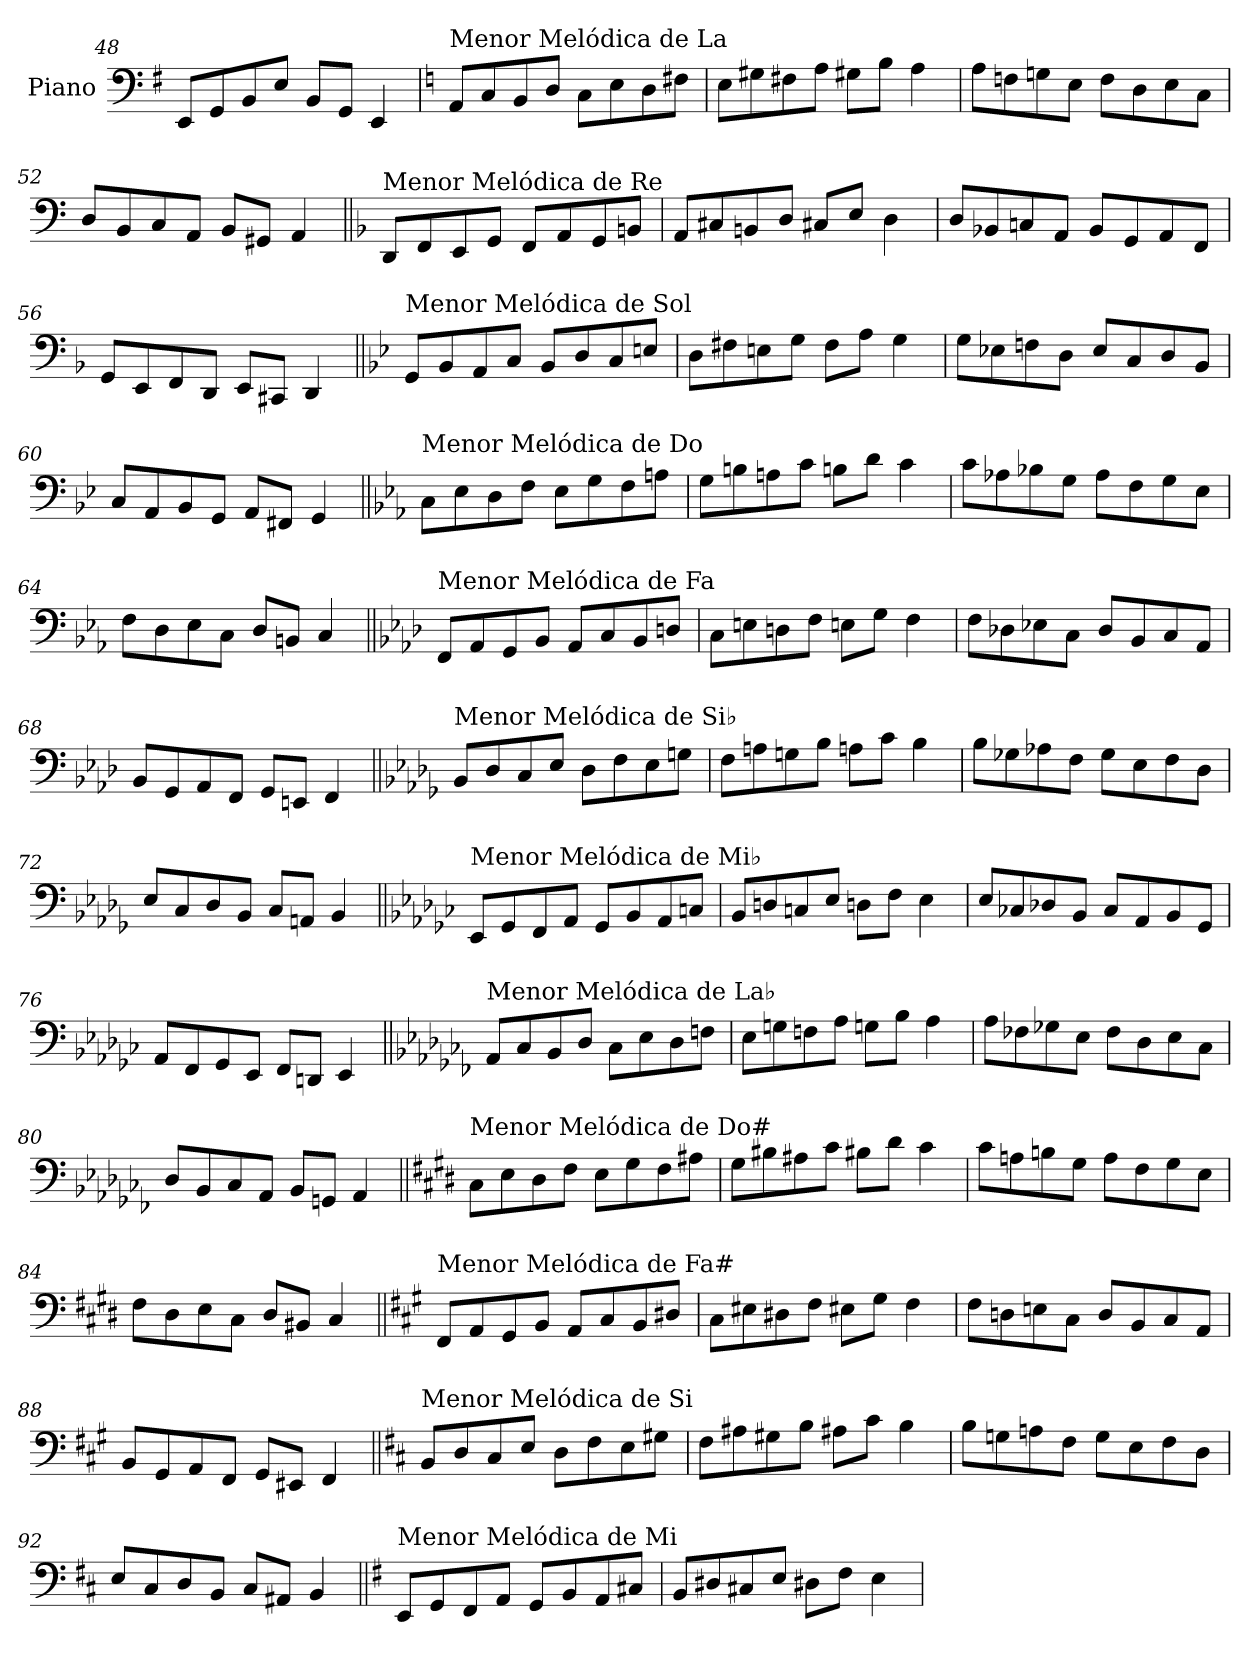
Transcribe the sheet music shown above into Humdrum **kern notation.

**kern
*part1
*staff1
*I"Piano
*I'Pno.
*clefF4
*k[f#]
=48
8EE/L
8GG/
8BB/
8E/J
8BB/L
8GG/J
4EE/
!!LO:PB:g=z
=49
*k[]
!LO:TX:a:t=Menor Melódica de La
8AA/L
8C/
8BB/
8D/J
8C\L
8E\
8D\
8F#X\J
=50
8E\L
8G#X\
8F#X\
8A\J
8G#X\L
8B\J
4A\
=51
8A\L
8Fn\
8Gn\
8E\J
8F\L
8D\
8E\
8C\J
=52
8D/L
8BB/
8C/
8AA/J
8BB/L
8GG#X/J
4AA/
!!LO:LB:g=z
=53||
*k[b-]
!LO:TX:a:t=Menor Melódica de Re
8DD/L
8FF/
8EE/
8GG/J
8FF/L
8AA/
8GG/
8BBn/J
=54
8AA/L
8C#X/
8BBn/
8D/J
8C#X/L
8E/J
4D\
=55
8D/L
8BB-X/
8Cn/
8AA/J
8BB-/L
8GG/
8AA/
8FF/J
=56
8GG/L
8EE/
8FF/
8DD/J
8EE/L
8CC#X/J
4DD/
!!LO:LB:g=z
=57||
*k[b-e-]
!LO:TX:a:t=Menor Melódica de Sol
8GG/L
8BB-/
8AA/
8C/J
8BB-/L
8D/
8C/
8En/J
=58
8D\L
8F#X\
8En\
8G\J
8F#\L
8A\J
4G\
=59
8G\L
8E-X\
8Fn\
8D\J
8E-/L
8C/
8D/
8BB-/J
=60
8C/L
8AA/
8BB-/
8GG/J
8AA/L
8FF#X/J
4GG/
!!LO:LB:g=z
=61||
*k[b-e-a-]
!LO:TX:a:t=Menor Melódica de Do
8C\L
8E-\
8D\
8F\J
8E-\L
8G\
8F\
8An\J
=62
8G\L
8Bn\
8An\
8c\J
8Bn\L
8d\J
4c\
=63
8c\L
8A-X\
8B-X\
8G\J
8A-\L
8F\
8G\
8E-\J
=64
8F\L
8D\
8E-\
8C\J
8D/L
8BBn/J
4C/
!!LO:LB:g=z
=65||
*k[b-e-a-d-]
!LO:TX:a:t=Menor Melódica de Fa
8FF/L
8AA-/
8GG/
8BB-/J
8AA-/L
8C/
8BB-/
8Dn/J
=66
8C\L
8En\
8Dn\
8F\J
8En\L
8G\J
4F\
=67
8F\L
8D-X\
8E-X\
8C\J
8D-/L
8BB-/
8C/
8AA-/J
=68
8BB-/L
8GG/
8AA-/
8FF/J
8GG/L
8EEn/J
4FF/
!!LO:LB:g=z
=69||
*k[b-e-a-d-g-]
!LO:TX:a:t=Menor Melódica de Si♭
8BB-/L
8D-/
8C/
8E-/J
8D-\L
8F\
8E-\
8Gn\J
=70
8F\L
8An\
8Gn\
8B-\J
8An\L
8c\J
4B-\
=71
8B-\L
8G-X\
8A-X\
8F\J
8G-\L
8E-\
8F\
8D-\J
=72
8E-/L
8C/
8D-/
8BB-/J
8C/L
8AAn/J
4BB-/
!!LO:LB:g=z
=73||
*k[b-e-a-d-g-c-]
!LO:TX:a:t=Menor Melódica de Mi♭
8EE-/L
8GG-/
8FF/
8AA-/J
8GG-/L
8BB-/
8AA-/
8Cn/J
=74
8BB-/L
8Dn/
8Cn/
8E-/J
8Dn\L
8F\J
4E-\
=75
8E-/L
8C-X/
8D-X/
8BB-/J
8C-/L
8AA-/
8BB-/
8GG-/J
=76
8AA-/L
8FF/
8GG-/
8EE-/J
8FF/L
8DDn/J
4EE-/
!!LO:LB:g=z
=77||
*k[b-e-a-d-g-c-f-]
!LO:TX:a:t=Menor Melódica de La♭
8AA-/L
8C-/
8BB-/
8D-/J
8C-\L
8E-\
8D-\
8Fn\J
=78
8E-\L
8Gn\
8Fn\
8A-\J
8Gn\L
8B-\J
4A-\
=79
8A-\L
8F-X\
8G-X\
8E-\J
8F-\L
8D-\
8E-\
8C-\J
=80
8D-/L
8BB-/
8C-/
8AA-/J
8BB-/L
8GGn/J
4AA-/
!!LO:LB:g=z
=81||
*k[f#c#g#d#]
!LO:TX:a:t=Menor Melódica de Do#
8C#\L
8E\
8D#\
8F#\J
8E\L
8G#\
8F#\
8A#X\J
=82
8G#\L
8B#X\
8A#X\
8c#\J
8B#X\L
8d#\J
4c#\
=83
8c#\L
8An\
8Bn\
8G#\J
8A\L
8F#\
8G#\
8E\J
=84
8F#\L
8D#\
8E\
8C#\J
8D#/L
8BB#X/J
4C#/
!!LO:LB:g=z
=85||
*k[f#c#g#]
!LO:TX:a:t=Menor Melódica de Fa#
8FF#/L
8AA/
8GG#/
8BB/J
8AA/L
8C#/
8BB/
8D#X/J
=86
8C#\L
8E#X\
8D#X\
8F#\J
8E#X\L
8G#\J
4F#\
=87
8F#\L
8Dn\
8En\
8C#\J
8D/L
8BB/
8C#/
8AA/J
=88
8BB/L
8GG#/
8AA/
8FF#/J
8GG#/L
8EE#X/J
4FF#/
!!LO:LB:g=z
=89||
*k[f#c#]
!LO:TX:a:t=Menor Melódica de Si
8BB/L
8D/
8C#/
8E/J
8D\L
8F#\
8E\
8G#X\J
=90
8F#\L
8A#X\
8G#X\
8B\J
8A#X\L
8c#\J
4B\
=91
8B\L
8Gn\
8An\
8F#\J
8G\L
8E\
8F#\
8D\J
=92
8E/L
8C#/
8D/
8BB/J
8C#/L
8AA#X/J
4BB/
!!LO:LB:g=z
=93||
*k[f#]
!LO:TX:a:t=Menor Melódica de Mi
8EE/L
8GG/
8FF#/
8AA/J
8GG/L
8BB/
8AA/
8C#X/J
=94
8BB/L
8D#X/
8C#X/
8E/J
8D#X\L
8F#\J
4E\
=
*-
